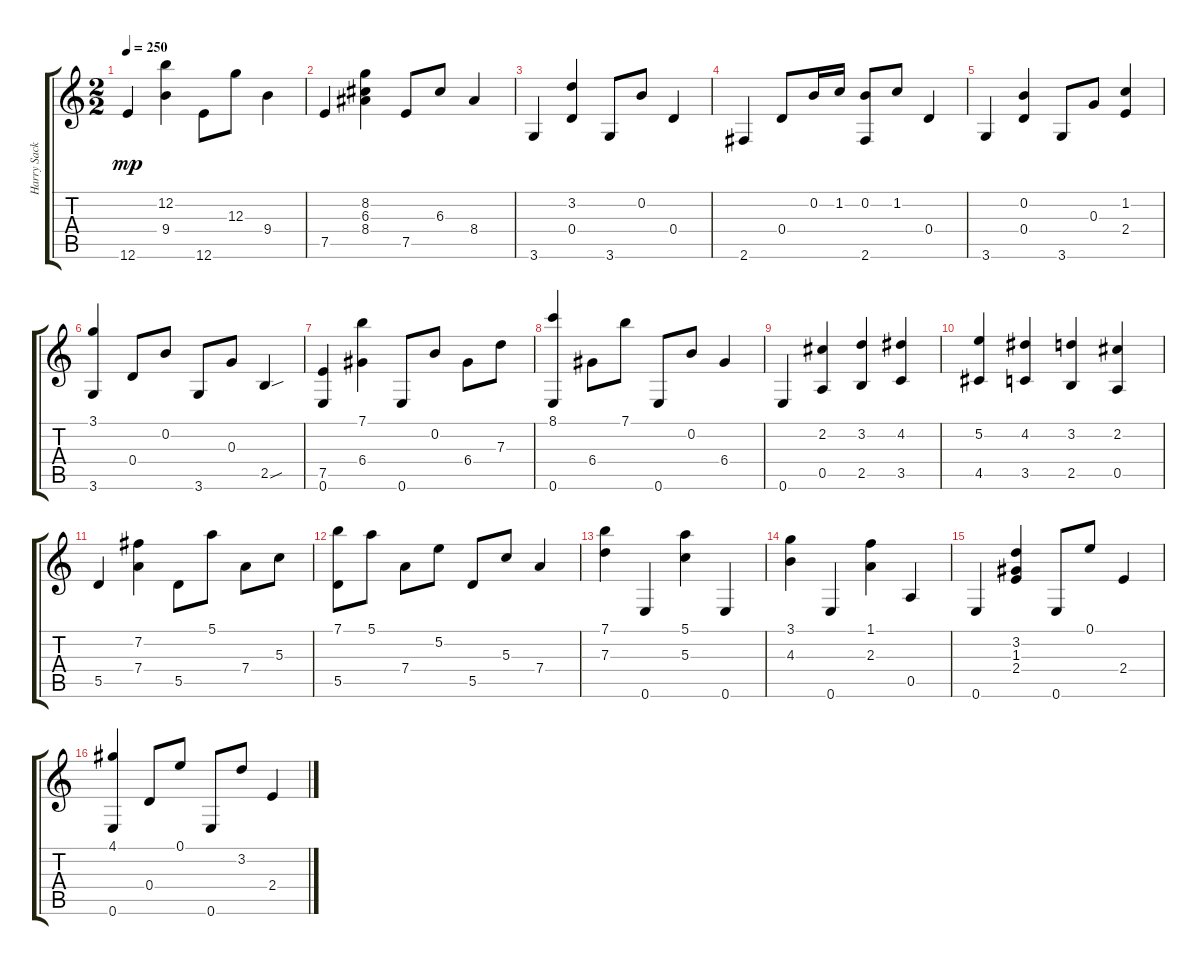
\track ("Harry Sacksioni" "Harry Sack") {instrument acousticguitarnylon}
\staff {score tabs}
\tuning (E4 B3 G3 D3 A2 E2) {hide}
\ts (2 2)
\tempo 250
\clef g2
\ks c
12.6.4{dy mp} (12.2 9.4).4 12.6.8 12.3.8 9.4.4 |
7.5.4 (8.2 6.3 8.4).4 7.5.8 6.3.8 8.4.4 |
3.6.4 (3.2 0.4).4 3.6.8 0.2.8 0.4.4 |
2.6.4 0.4.8 0.2.16 1.2.16 (0.2 2.6).8 1.2.8 0.4.4 |
3.6.4 (0.2 0.4).4 3.6.8 0.3.8 (1.2 2.4).4 |
(3.1 3.6).4 0.4.8 0.2.8 3.6.8 0.3.8 2.5{sou}.4 |
(7.5 0.6).4 (7.1 6.4).4 0.6.8 0.2.8 6.4.8 7.3.8 |
(8.1 0.6).4 6.4.8 7.1.8 0.6.8 0.2.8 6.4.4 |
0.6.4 (2.2 0.5).4 (3.2 2.5).4 (4.2 3.5).4 |
(5.2 4.5).4 (4.2 3.5).4 (3.2 2.5).4 (2.2 0.5).4 |
5.5.4 (7.2 7.4).4 5.5.8 5.1.8 7.4.8 5.3.8 |
(7.1 5.5).8 5.1.8 7.4.8 5.2.8 5.5.8 5.3.8 7.4.4 |
(7.1 7.3).4 0.6.4 (5.1 5.3).4 0.6.4 |
(3.1 4.3).4 0.6.4 (1.1 2.3).4 0.5.4 |
0.6.4 (3.2 1.3 2.4).4 0.6.8 0.1.8 2.4.4 |
(4.1 0.6).4 0.4.8 0.1.8 0.6.8 3.2.8 2.4.4
